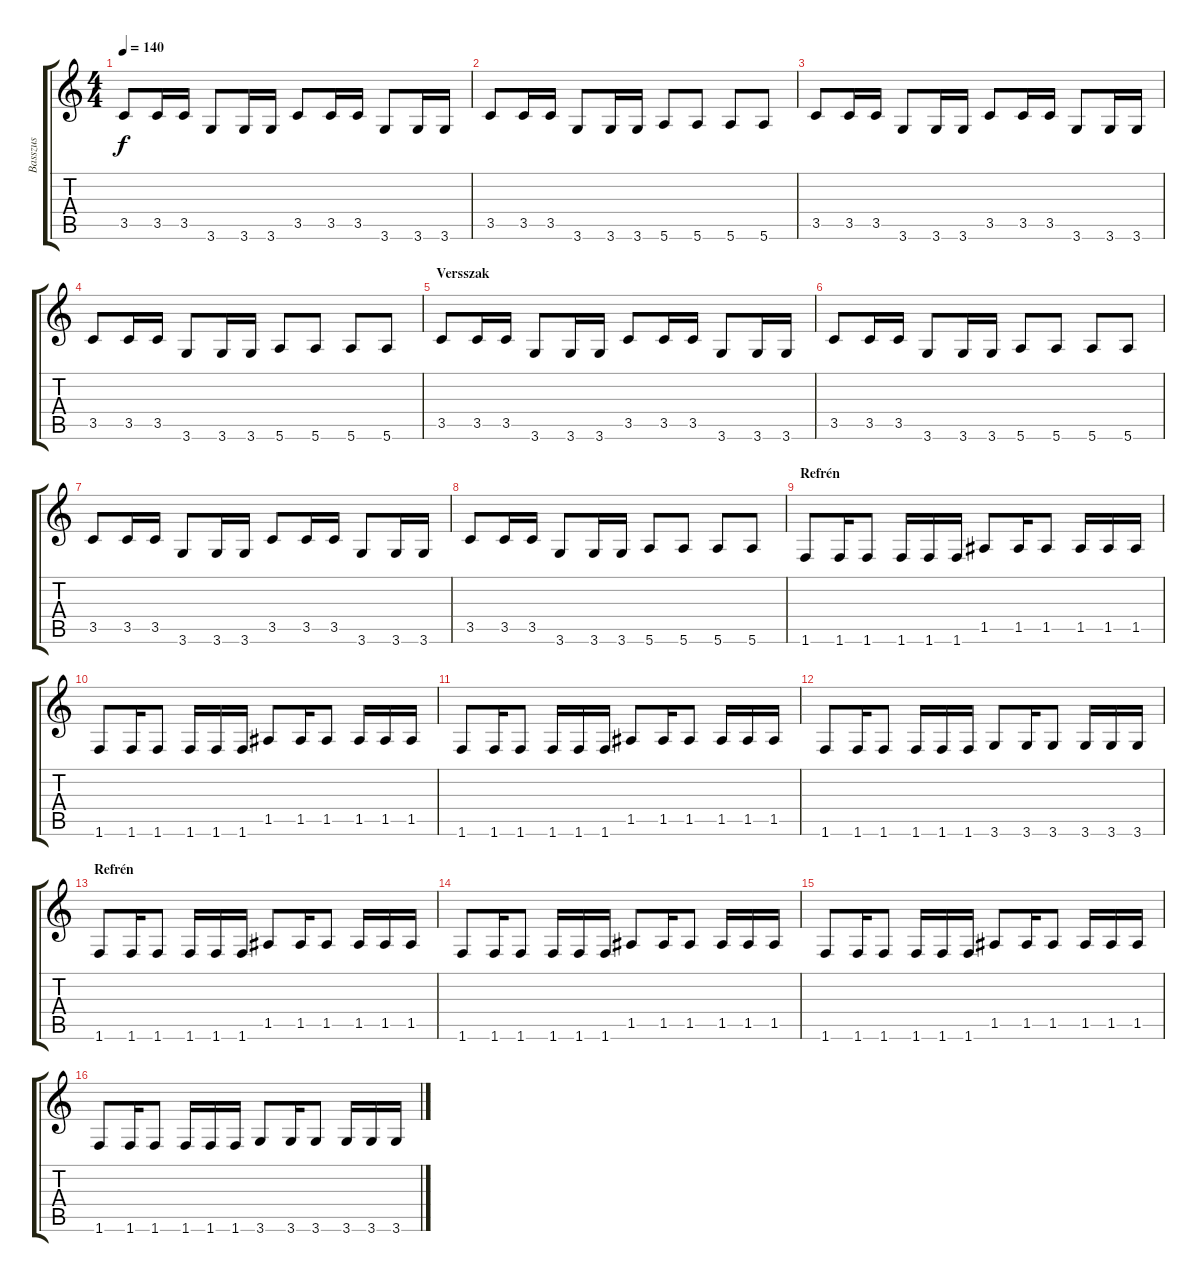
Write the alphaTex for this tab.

\track ("Basszus" "Basszus") {instrument electricbassfinger}
\staff {score tabs}
\tuning (E4 B3 G3 D3 A2 E2) {hide}
\ts (4 4)
\tempo 140
\clef g2
\ks c
3.5.8{dy f} 3.5.16 3.5.16 3.6.8 3.6.16 3.6.16 3.5.8 3.5.16 3.5.16 3.6.8 3.6.16 3.6.16 |
3.5.8 3.5.16 3.5.16 3.6.8 3.6.16 3.6.16 5.6.8 5.6.8 5.6.8 5.6.8 |
3.5.8 3.5.16 3.5.16 3.6.8 3.6.16 3.6.16 3.5.8 3.5.16 3.5.16 3.6.8 3.6.16 3.6.16 |
3.5.8 3.5.16 3.5.16 3.6.8 3.6.16 3.6.16 5.6.8 5.6.8 5.6.8 5.6.8 |
\section ("" "Versszak")
3.5.8 3.5.16 3.5.16 3.6.8 3.6.16 3.6.16 3.5.8 3.5.16 3.5.16 3.6.8 3.6.16 3.6.16 |
3.5.8 3.5.16 3.5.16 3.6.8 3.6.16 3.6.16 5.6.8 5.6.8 5.6.8 5.6.8 |
3.5.8 3.5.16 3.5.16 3.6.8 3.6.16 3.6.16 3.5.8 3.5.16 3.5.16 3.6.8 3.6.16 3.6.16 |
3.5.8 3.5.16 3.5.16 3.6.8 3.6.16 3.6.16 5.6.8 5.6.8 5.6.8 5.6.8 |
\section ("" "Refrén")
1.6.8 1.6.16 1.6.8 1.6.16 1.6.16 1.6.16 1.5.8 1.5.16 1.5.8 1.5.16 1.5.16 1.5.16 |
1.6.8 1.6.16 1.6.8 1.6.16 1.6.16 1.6.16 1.5.8 1.5.16 1.5.8 1.5.16 1.5.16 1.5.16 |
1.6.8 1.6.16 1.6.8 1.6.16 1.6.16 1.6.16 1.5.8 1.5.16 1.5.8 1.5.16 1.5.16 1.5.16 |
1.6.8 1.6.16 1.6.8 1.6.16 1.6.16 1.6.16 3.6.8 3.6.16 3.6.8 3.6.16 3.6.16 3.6.16 |
\section ("" "Refrén")
1.6.8 1.6.16 1.6.8 1.6.16 1.6.16 1.6.16 1.5.8 1.5.16 1.5.8 1.5.16 1.5.16 1.5.16 |
1.6.8 1.6.16 1.6.8 1.6.16 1.6.16 1.6.16 1.5.8 1.5.16 1.5.8 1.5.16 1.5.16 1.5.16 |
1.6.8 1.6.16 1.6.8 1.6.16 1.6.16 1.6.16 1.5.8 1.5.16 1.5.8 1.5.16 1.5.16 1.5.16 |
1.6.8 1.6.16 1.6.8 1.6.16 1.6.16 1.6.16 3.6.8 3.6.16 3.6.8 3.6.16 3.6.16 3.6.16
